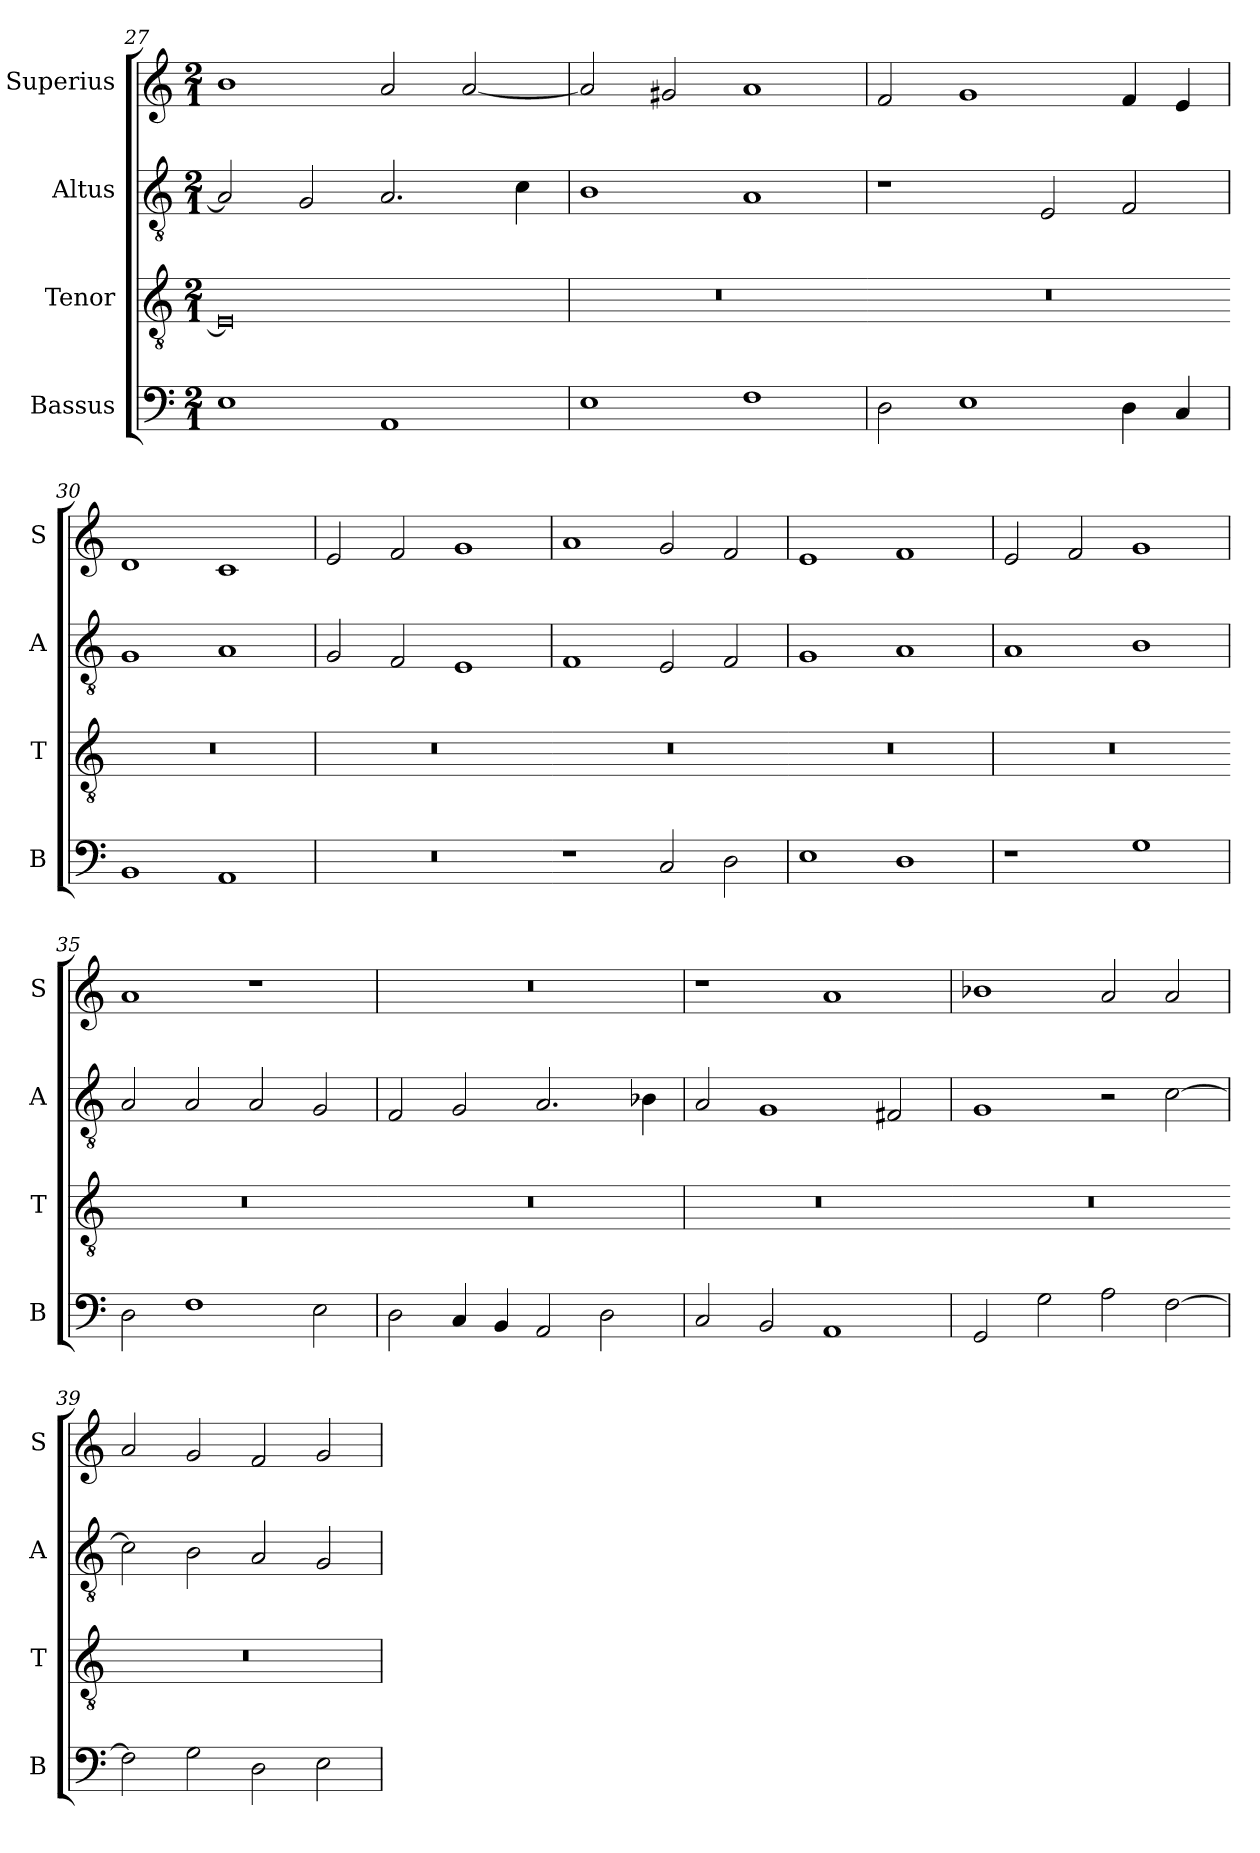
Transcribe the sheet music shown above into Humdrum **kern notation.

**kern	**kern	**kern	**kern
*part4	*part3	*part2	*part1
*staff4	*staff3	*staff2	*staff1
*I"Bassus	*I"Tenor	*I"Altus	*I"Superius
*I'B	*I'T	*I'A	*I'S
*clefF4	*clefGv2	*clefGv2	*clefG2
*k[]	*k[]	*k[]	*k[]
*M2/1	*M2/1	*M2/1	*M2/1
=27	=27	=27	=27
1E	0E]	2A]	1b
.	.	2G	.
1AA	.	2.A	2a
.	.	.	[2a
.	.	4c	.
=28	=28	=28	=28
1E	0r	1B	2a]
.	.	.	2g#X
1F	.	1A	1a
=29	=29.	=29	=29
2D	0r	1r	2f
1E	.	.	1g
.	.	2E	.
4D	.	2F	4f
4C	.	.	4e
=30	=30.	=30	=30
1BB	0r	1G	1d
1AA	.	1A	1c
=31	=31	=31	=31
0r	0r	2G	2e
.	.	2F	2f
.	.	1E	1g
=32	=32.	=32	=32
1r	0r	1F	1a
2C	.	2E	2g
2D	.	2F	2f
=33	=33.	=33	=33
1E	0r	1G	1e
1D	.	1A	1f
=34	=34	=34	=34
1r	0r	1A	2e
.	.	.	2f
1G	.	1B	1g
=35	=35.	=35	=35
2D	0r	2A	1a
1F	.	2A	.
.	.	2A	1r
2E	.	2G	.
=36	=36.	=36	=36
2D	0r	2F	0r
4C	.	2G	.
4BB	.	.	.
2AA	.	2.A	.
2D	.	.	.
.	.	4B-X	.
=37	=37	=37	=37
2C	0r	2A	1r
2BB	.	1G	.
1AA	.	.	1a
.	.	2F#X	.
=38	=38.	=38	=38
2GG	0r	1G	1b-X
2G	.	.	.
2A	.	2r	2a
[2F	.	[2c	2a
=39	=39.	=39	=39
2F]	0r	2c]	2a
2G	.	2B	2g
2D	.	2A	2f
2E	.	2G	2g
=	=	=	=
*-	*-	*-	*-
